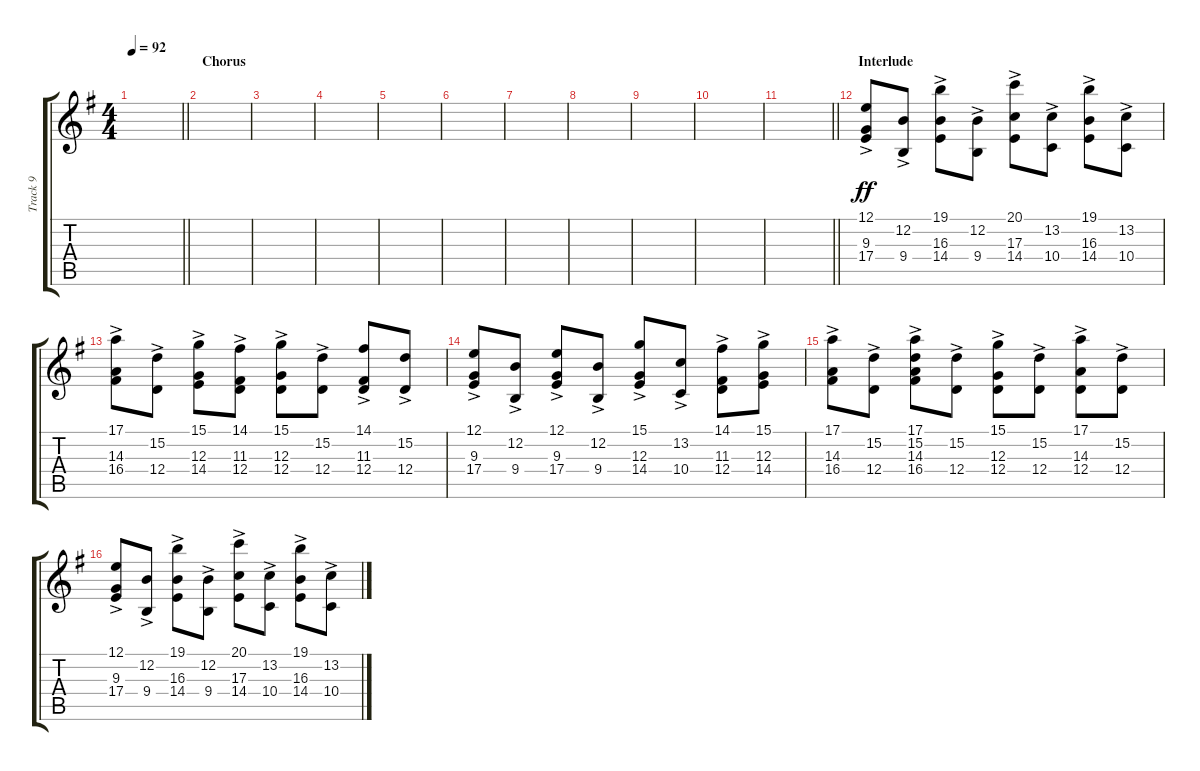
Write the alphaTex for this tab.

\track ("Track 9" "Track 9") {instrument harpsichord}
\staff {score tabs}
\tuning (E4 B3 G3 D3 A2 E2) {hide}
\ts (4 4)
\tempo 92
\clef g2
\barLineRight lightlight
\ks g
|
\section ("" "Chorus")
|
|
|
|
|
|
|
|
|
\barLineRight lightlight
|
\section ("" "Interlude")
(12.1{ac} 9.3{ac} 17.4{ac}).8{dy ff} (12.2{ac} 9.4{ac}).8 (19.1{ac} 16.3{ac} 14.4{ac}).8 (12.2{ac} 9.4{ac}).8 (20.1{ac} 17.3{ac} 14.4{ac}).8 (13.2{ac} 10.4{ac}).8 (19.1{ac} 16.3{ac} 14.4{ac}).8 (13.2{ac} 10.4{ac}).8 |
(17.1{ac} 14.3{ac} 16.4{ac}).8 (15.2{ac} 12.4{ac}).8 (15.1{ac} 12.3{ac} 14.4{ac}).8 (14.1{ac} 11.3{ac} 12.4{ac}).8 (15.1{ac} 12.3{ac} 12.4{ac}).8 (15.2{ac} 12.4{ac}).8 (14.1{ac} 11.3{ac} 12.4{ac}).8 (15.2{ac} 12.4{ac}).8 |
(12.1{ac} 9.3{ac} 17.4{ac}).8 (12.2{ac} 9.4{ac}).8 (12.1{ac} 9.3{ac} 17.4{ac}).8 (12.2{ac} 9.4{ac}).8 (15.1{ac} 12.3{ac} 14.4{ac}).8 (13.2{ac} 10.4{ac}).8 (14.1{ac} 11.3{ac} 12.4{ac}).8 (15.1{ac} 12.3{ac} 14.4{ac}).8 |
(17.1{ac} 14.3{ac} 16.4{ac}).8 (15.2{ac} 12.4{ac}).8 (17.1{ac} 15.2{ac} 14.3{ac} 16.4{ac}).8 (15.2{ac} 12.4{ac}).8 (15.1{ac} 12.3{ac} 12.4{ac}).8 (15.2{ac} 12.4{ac}).8 (17.1{ac} 14.3{ac} 12.4{ac}).8 (15.2{ac} 12.4{ac}).8 |
(12.1{ac} 9.3{ac} 17.4{ac}).8 (12.2{ac} 9.4{ac}).8 (19.1{ac} 16.3{ac} 14.4{ac}).8 (12.2{ac} 9.4{ac}).8 (20.1{ac} 17.3{ac} 14.4{ac}).8 (13.2{ac} 10.4{ac}).8 (19.1{ac} 16.3{ac} 14.4{ac}).8 (13.2{ac} 10.4{ac}).8
